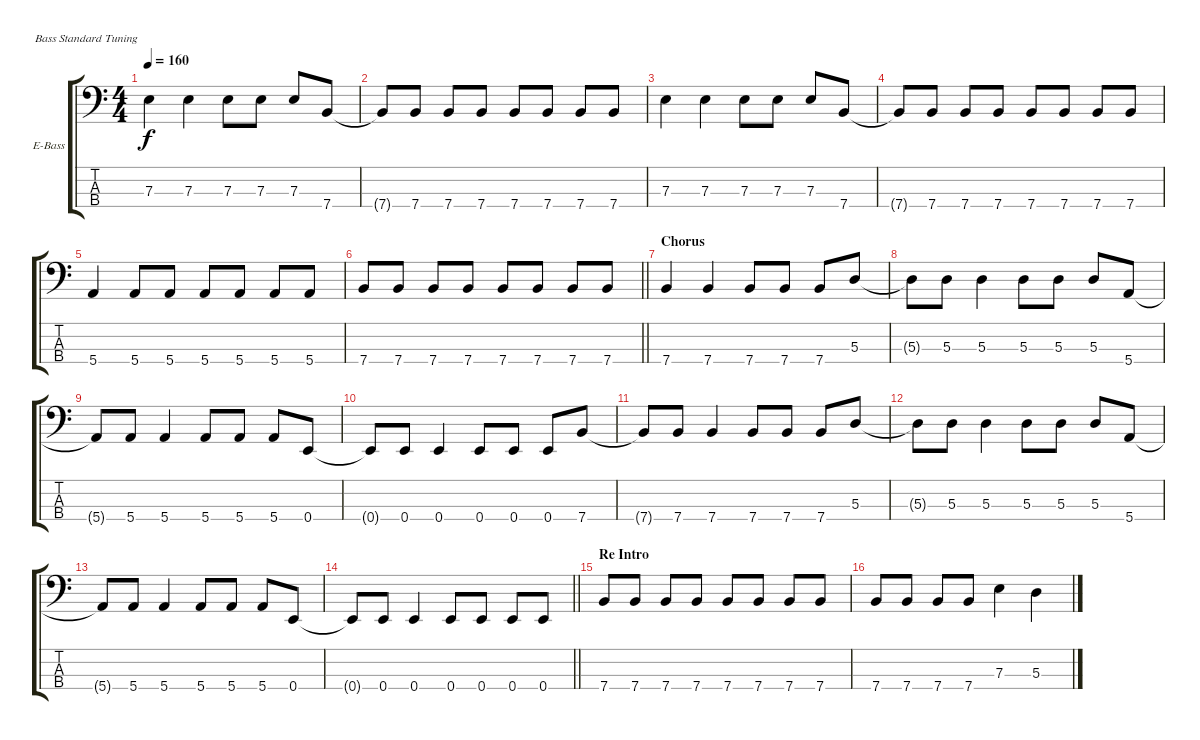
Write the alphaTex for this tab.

\bracketExtendMode groupsimilarinstruments
\firstSystemTrackNameOrientation horizontal
\otherSystemsTrackNameOrientation horizontal
\track ("Bass" "E-Bass") {instrument electricbasspick}
\staff {score tabs}
\tuning (G2 D2 A1 E1)
\ts (4 4)
\tempo 160
\clef f4
\ks c
7.3.4{dy f} 7.3.4 7.3.8 7.3.8 7.3.8 7.4.8 |
7.4{t}.8 7.4.8 7.4.8 7.4.8 7.4.8 7.4.8 7.4.8 7.4.8 |
7.3.4 7.3.4 7.3.8 7.3.8 7.3.8 7.4.8 |
7.4{t}.8 7.4.8 7.4.8 7.4.8 7.4.8 7.4.8 7.4.8 7.4.8 |
5.4.4 5.4.8 5.4.8 5.4.8 5.4.8 5.4.8 5.4.8 |
\barLineRight lightlight
7.4.8 7.4.8 7.4.8 7.4.8 7.4.8 7.4.8 7.4.8 7.4.8 |
\section ("" "Chorus")
7.4.4 7.4.4 7.4.8 7.4.8 7.4.8 5.3.8 |
5.3{t}.8 5.3.8 5.3.4 5.3.8 5.3.8 5.3.8 5.4.8 |
5.4{t}.8 5.4.8 5.4.4 5.4.8 5.4.8 5.4.8 0.4.8 |
0.4{t}.8 0.4.8 0.4.4 0.4.8 0.4.8 0.4.8 7.4.8 |
7.4{t}.8 7.4.8 7.4.4 7.4.8 7.4.8 7.4.8 5.3.8 |
5.3{t}.8 5.3.8 5.3.4 5.3.8 5.3.8 5.3.8 5.4.8 |
5.4{t}.8 5.4.8 5.4.4 5.4.8 5.4.8 5.4.8 0.4.8 |
\barLineRight lightlight
0.4{t}.8 0.4.8 0.4.4 0.4.8 0.4.8 0.4.8 0.4.8 |
\section ("" "Re Intro")
7.4.8 7.4.8 7.4.8 7.4.8 7.4.8 7.4.8 7.4.8 7.4.8 |
7.4.8 7.4.8 7.4.8 7.4.8 7.3.4 5.3.4
